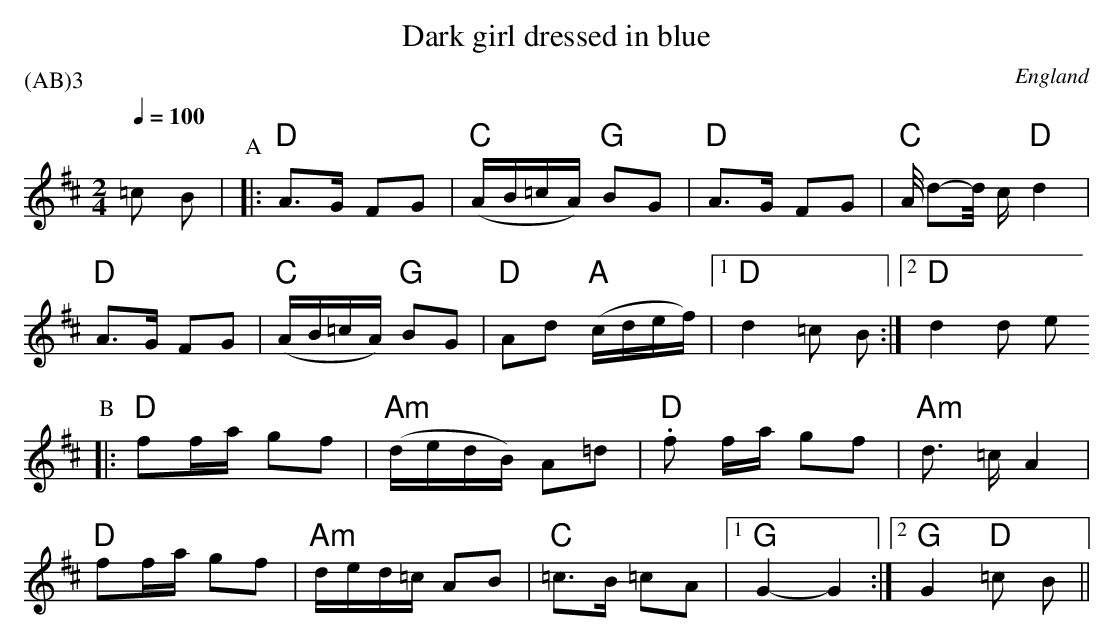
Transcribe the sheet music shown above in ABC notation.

X:1
T:Dark girl dressed in blue
M:2/4
P:(AB)3
Q:1/4=100
O:England
K:D
=c2 B2 | \
P:A
|: "D" A3G F2G2        | "C" (AB=cA) "G" B2G2 | \
   "D" A3G F2G2        | "C" A/ d2-d/ c  "D" d4   |
   "D" A3G F2G2        | "C" (AB=cA) "G" B2G2 | \
   "D" A2d2 "A" (cdef) |1 "D" d4 =c2 B2      :|2 "D" d4 d2 e2
P:B
|: "D" f2fa g2f2       | "Am" (dedB) A2=d2      | \
   "D" .f2 fa g2f2     | "Am" d3 =c A4        |
   "D" f2fa g2f2       | "Am" ded=c A2B2      | \
   "C" =c3B =c2A2      |1 "G" G4-G4          :|2 "G" G4 "D" =c2 B2 ||
